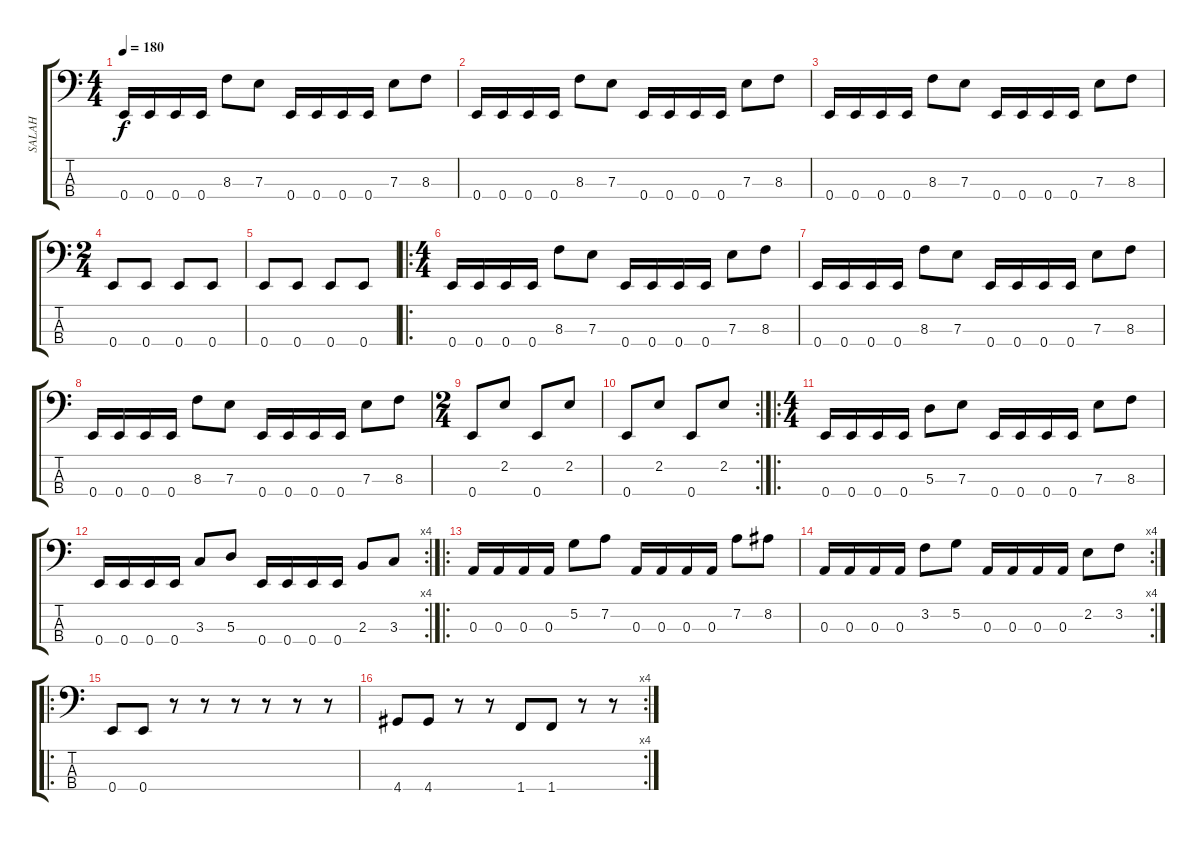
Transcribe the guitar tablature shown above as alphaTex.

\track ("SALAH" "SALAH") {instrument electricbassfinger}
\staff {score tabs}
\tuning (G2 D2 A1 E1) {hide}
\ts (4 4)
\tempo 180
\clef f4
\ks c
0.4.16{dy f instrument electricbassfinger} 0.4.16 0.4.16 0.4.16 8.3.8 7.3.8 0.4.16 0.4.16 0.4.16 0.4.16 7.3.8 8.3.8 |
0.4.16 0.4.16 0.4.16 0.4.16 8.3.8 7.3.8 0.4.16 0.4.16 0.4.16 0.4.16 7.3.8 8.3.8 |
0.4.16 0.4.16 0.4.16 0.4.16 8.3.8 7.3.8 0.4.16 0.4.16 0.4.16 0.4.16 7.3.8 8.3.8 |
\ts (2 4)
0.4.8{instrument slapbass1} 0.4.8 0.4.8 0.4.8 |
0.4.8 0.4.8 0.4.8 0.4.8 |
\ro
\ts (4 4)
0.4.16{instrument electricbassfinger} 0.4.16 0.4.16 0.4.16 8.3.8 7.3.8 0.4.16 0.4.16 0.4.16 0.4.16 7.3.8 8.3.8 |
0.4.16 0.4.16 0.4.16 0.4.16 8.3.8 7.3.8 0.4.16 0.4.16 0.4.16 0.4.16 7.3.8 8.3.8 |
0.4.16 0.4.16 0.4.16 0.4.16 8.3.8 7.3.8 0.4.16 0.4.16 0.4.16 0.4.16 7.3.8 8.3.8 |
\ts (2 4)
0.4.8{instrument slapbass1} 2.2.8 0.4.8 2.2.8 |
\rc 2
0.4.8 2.2.8 0.4.8 2.2.8 |
\ro
\ts (4 4)
0.4.16{instrument electricbassfinger} 0.4.16 0.4.16 0.4.16 5.3.8 7.3.8 0.4.16 0.4.16 0.4.16 0.4.16 7.3.8 8.3.8 |
\rc 4
0.4.16 0.4.16 0.4.16 0.4.16 3.3.8 5.3.8 0.4.16 0.4.16 0.4.16 0.4.16 2.3.8 3.3.8 |
\ro
0.3.16 0.3.16 0.3.16 0.3.16 5.2.8 7.2.8 0.3.16 0.3.16 0.3.16 0.3.16 7.2.8 8.2.8 |
\rc 4
0.3.16 0.3.16 0.3.16 0.3.16 3.2.8 5.2.8 0.3.16 0.3.16 0.3.16 0.3.16 2.2.8 3.2.8 |
\ro
0.4.8 0.4.8 r.8 r.8 r.8 r.8 r.8 r.8 |
\rc 4
4.4.8 4.4.8 r.8 r.8 1.4.8 1.4.8 r.8 r.8
